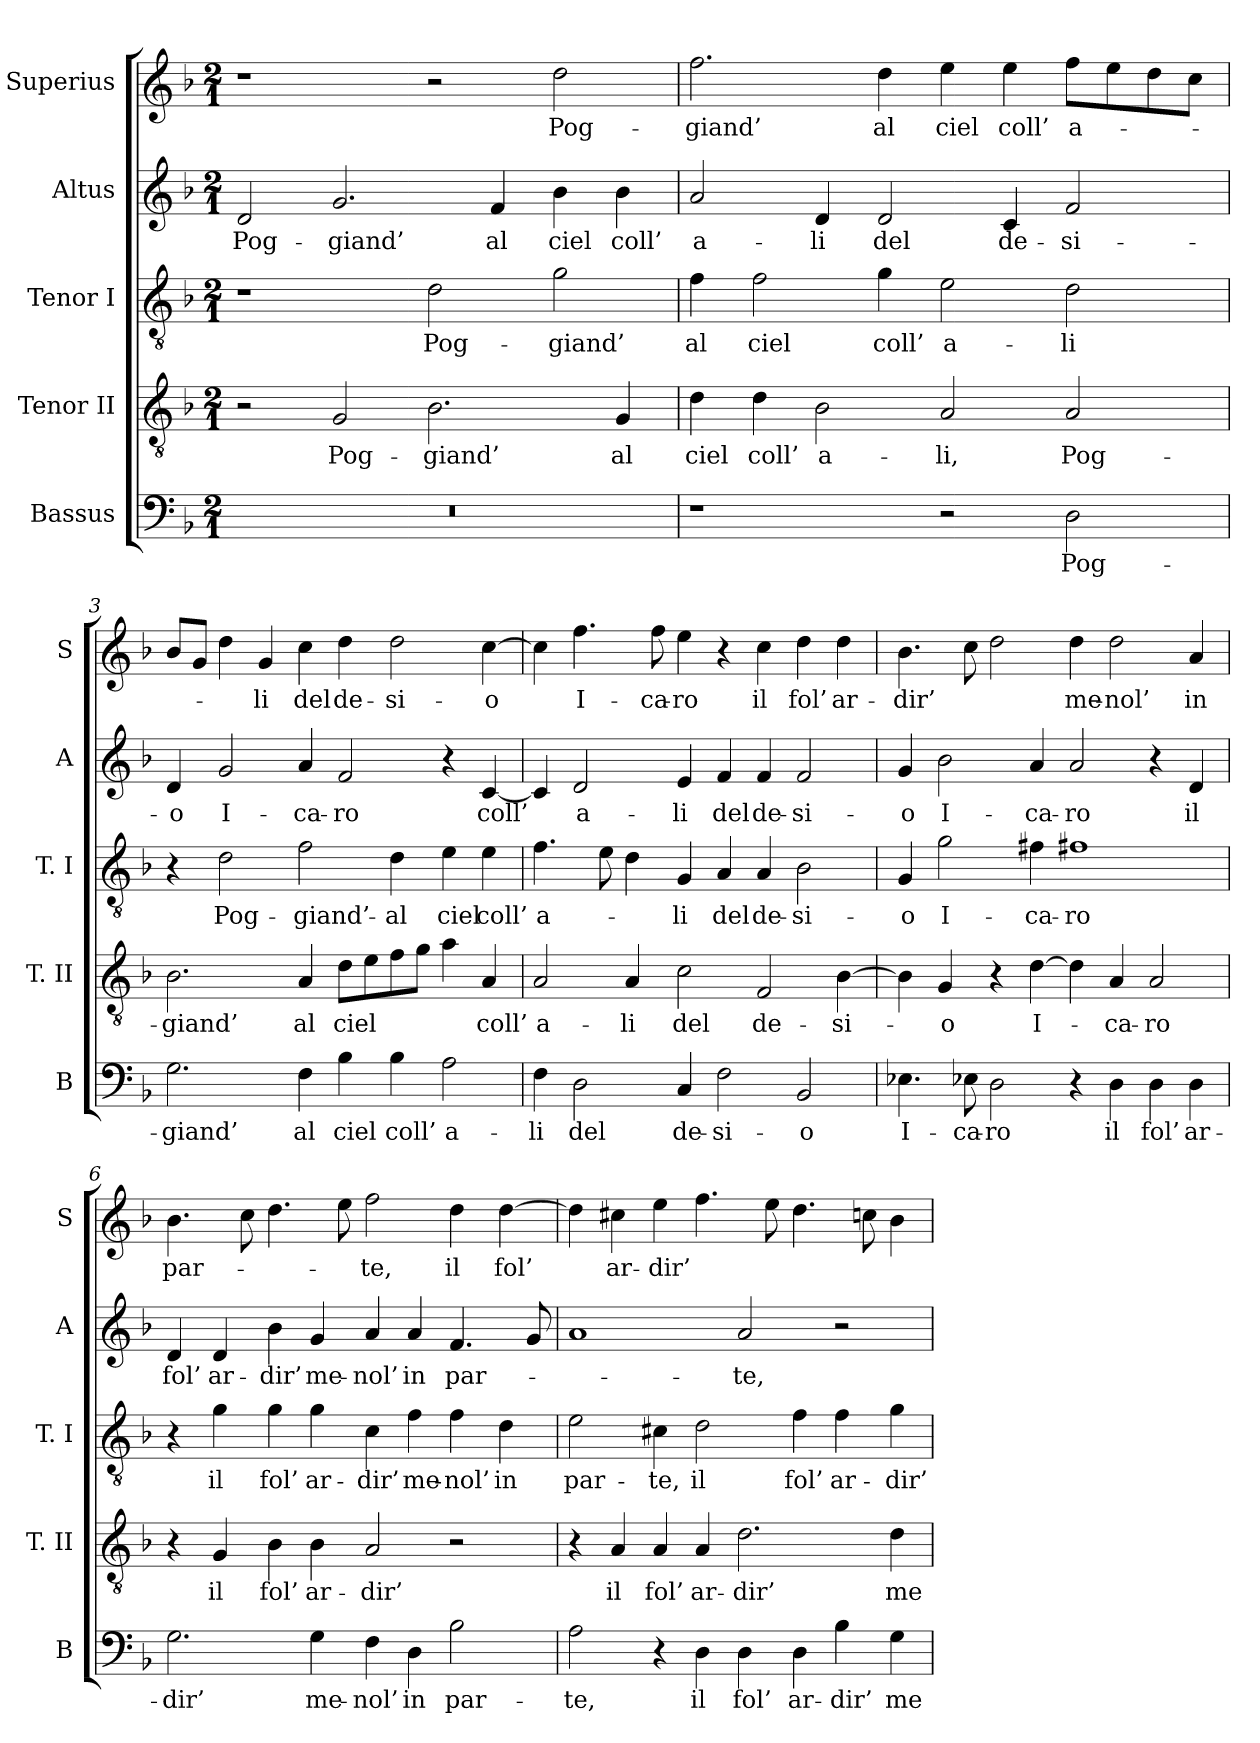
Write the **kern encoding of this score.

**kern	**text	**kern	**text	**kern	**text	**kern	**text	**kern	**text
*part5	*part5	*part4	*part4	*part3	*part3	*part2	*part2	*part1	*part1
*staff5	*staff5	*staff4	*staff4	*staff3	*staff3	*staff2	*staff2	*staff1	*staff1
*I"Bassus	*	*I"Tenor II	*	*I"Tenor I	*	*I"Altus	*	*I"Superius	*
*I'B	*	*I'T. II	*	*I'T. I	*	*I'A	*	*I'S	*
*clefF4	*	*clefGv2	*	*clefGv2	*	*clefG2	*	*clefG2	*
*k[b-]	*	*k[b-]	*	*k[b-]	*	*k[b-]	*	*k[b-]	*
*F:	*	*F:	*	*F:	*	*F:	*	*F:	*
*M2/1	*	*M2/1	*	*M2/1	*	*M2/1	*	*M2/1	*
=1	=1	=1	=1	=1	=1	=1	=1	=1	=1
0r	.	2r	.	1r	.	2d	Pog-	1r	.
.	.	2G	Pog-	.	.	2.g	-giand’	.	.
.	.	2.B-	-giand’	2d	Pog-	.	.	2r	.
.	.	.	.	.	.	4f	al	.	.
.	.	.	.	2g	-giand’	4b-	ciel	2dd	Pog-
.	.	4G	al	.	.	4b-	coll’	.	.
=2	=2	=2	=2	=2	=2	=2	=2	=2	=2
1r	.	4d	ciel	4f	al	2a	a-	2.ff	-giand’
.	.	4d	coll’	2f	ciel	.	.	.	.
.	.	2B-	a-	.	.	4d	-li	.	.
.	.	.	.	4g	coll’	2d	del	4dd	al
2r	.	2A	-li,	2e	a-	.	.	4ee	ciel
.	.	.	.	.	.	4c	de-	4ee	coll’
2D	Pog-	2A	Pog-	2d	-li	2f	-si-	8ffL	a-
.	.	.	.	.	.	.	.	8ee	.
.	.	.	.	.	.	.	.	8dd	.
.	.	.	.	.	.	.	.	8ccJ	.
=3	=3	=3	=3	=3	=3	=3	=3	=3	=3
2.G	-giand’	2.B-	-giand’	4r	.	4d	-o	8b-L	.
.	.	.	.	.	.	.	.	8gJ	.
.	.	.	.	2d	Pog-	2g	I-	4dd	.
.	.	.	.	.	.	.	.	4g	-li
4F	al	4A	al	2f	-giand’-	4a	-ca-	4cc	del
4B-	ciel	8dL	ciel	.	.	2f	-ro	4dd	de-
.	.	8e	.	.	.	.	.	.	.
4B-	coll’	8f	.	4d	-al	.	.	2dd	-si-
.	.	8gJ	.	.	.	.	.	.	.
2A	a-	4a	.	4e	ciel	4r	.	.	.
.	.	4A	coll’	4e	coll’	[4c	coll’	[4cc	-o
=4	=4	=4	=4	=4	=4	=4	=4	=4	=4
4F	-li	2A	a-	4.f	a-	4c]	.	4cc]	.
2D	del	.	.	.	.	2d	a-	4.ff	I-
.	.	.	.	8e	.	.	.	.	.
.	.	4A	-li	4d	.	.	.	.	.
.	.	.	.	.	.	.	.	8ff	-ca-
4C	de-	2c	del	4G	-li	4e	-li	4ee	-ro
2F	-si-	.	.	4A	del	4f	del	4r	.
.	.	2F	de-	4A	de-	4f	de-	4cc	il
2BB-	-o	.	.	2B-	-si-	2f	-si-	4dd	fol’
.	.	[4B-	-si-	.	.	.	.	4dd	ar-
=5	=5	=5	=5	=5	=5	=5	=5	=5	=5
4.E-X	I-	4B-]	.	4G	-o	4g	-o	4.b-	-dir’
.	.	4G	-o	2g	I-	2b-	I-	.	.
8E-X	-ca-	.	.	.	.	.	.	8cc	.
2D	-ro	4r	.	.	.	.	.	2dd	.
.	.	[4d	I-	4f#X	-ca-	4a	-ca-	.	.
4r	.	4d]	.	1f#X	-ro	2a	-ro	4dd	me-
4D	il	4A	-ca-	.	.	.	.	2dd	-nol’
4D	fol’	2A	-ro	.	.	4r	.	.	.
4D	ar-	.	.	.	.	4d	il	4a	in
=6	=6	=6	=6	=6	=6	=6	=6	=6	=6
2.G	-dir’	4r	.	4r	.	4d	fol’	4.b-	par-
.	.	4G	il	4g	il	4d	ar-	.	.
.	.	.	.	.	.	.	.	8cc	.
.	.	4B-	fol’	4g	fol’	4b-	-dir’	4.dd	.
4G	me-	4B-	ar-	4g	ar-	4g	me-	.	.
.	.	.	.	.	.	.	.	8ee	.
4F	-nol’	2A	-dir’	4c	-dir’	4a	-nol’	2ff	-te,
4D	in	.	.	4f	me-	4a	in	.	.
2B-	par-	2r	.	4f	-nol’	4.f	par-	4dd	il
.	.	.	.	4d	in	.	.	[4dd	fol’
.	.	.	.	.	.	8g	.	.	.
=7	=7	=7	=7	=7	=7	=7	=7	=7	=7
2A	-te,	4r	.	2e	par-	1a	.	4dd]	.
.	.	4A	il	.	.	.	.	4cc#X	ar-
4r	.	4A	fol’	4c#X	-te,	.	.	4ee	-dir’
4D	il	4A	ar-	2d	il	.	.	4.ff	.
4D	fol’	2.d	-dir’	.	.	2a	-te,	.	.
.	.	.	.	.	.	.	.	8ee	.
4D	ar-	.	.	4f	fol’	.	.	4.dd	.
4B-	-dir’	.	.	4f	ar-	2r	.	.	.
.	.	.	.	.	.	.	.	8ccn	.
4G	me-	4d	me-	4g	-dir’	.	.	4b-	.
=	=	=	=	=	=	=	=	=	=
*-	*-	*-	*-	*-	*-	*-	*-	*-	*-
